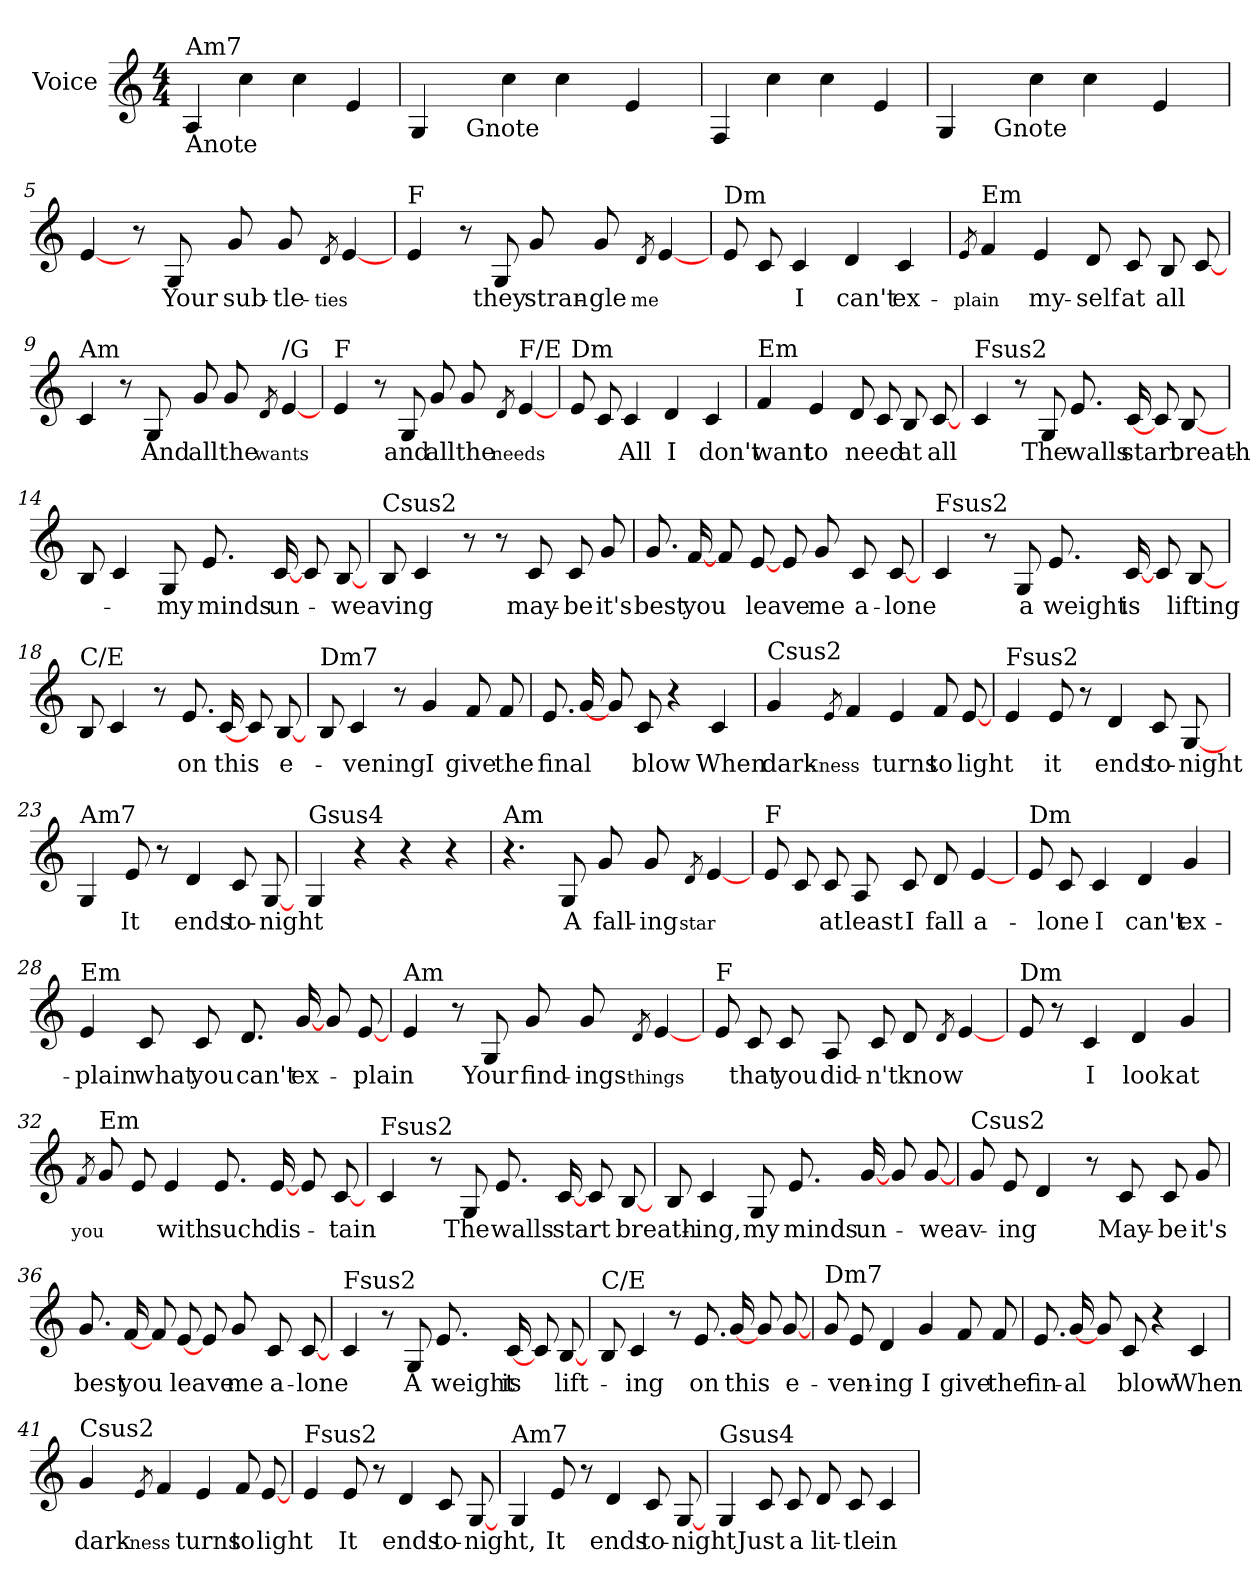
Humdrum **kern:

**kern	**text
*part1	*part1
*staff1	*staff1
*I"Voice	*
*clefG2	*
*k[]	*
*C:	*
*M4/4	*
=1	=1
!LO:TX:b:t=Anote	!
!LO:TX:a:t=Am7	!
4A	.
4cc	.
4cc	.
4e	.
=2	=2
!LO:TX:a:t=Am7/G	!
*^	*
4G	16ryy	.
.	32ryy	.
.	64ryy	.
.	256..ryy	.
!	!LO:TX:b:t=Gnote	!
.	2ryy	.
4cc	.	.
4cc	.	.
.	4ryy	.
4e	.	.
.	8ryy	.
.	128ryy	.
.	1024ryy	.
=3	=3	=3
!LO:TX:b:t=Fnote	!	!
!LO:TX:a:t=Fmaj7	!	!
*v	*v	*
4F	.
4cc	.
4cc	.
4e	.
=4	=4
!LO:TX:a:t=Am7/G	!
*^	*
4G	16ryy	.
.	32ryy	.
.	64ryy	.
.	256..ryy	.
!	!LO:TX:b:t=Gnote	!
.	2ryy	.
4cc	.	.
4cc	.	.
.	4ryy	.
4e	.	.
.	8ryy	.
.	128ryy	.
.	1024ryy	.
=5	=5	=5
!LO:TX:a:t=Am	!	!
*v	*v	*
[4e	.
8r	.
8G	-Your
8gL	-sub-
8g	-tle-
8qd	-ties
[4e	.
=6	=6
!LO:TX:a:t=F	!
4e	.
8r	.
8G	-they
8gL	-stran-
8g	-gle
8qd	-me
[4e	.
=7	=7
!LO:TX:a:t=Dm	!
8eL	.
8c	.
4c	-I
4d	-can't
4c	-ex-
=8	=8
8qe	-plain
!LO:TX:a:t=Em	!
4f	.
4e	-my-
8dL	-self
8c	-at
8B	-all
[8c	.
=9	=9
!LO:TX:a:t=Am	!
4c	.
8r	.
8G	-And
8gL	-all
8g	-the
8qd	-wants
!LO:TX:a:t=/G	!
[4e	.
=10	=10
!LO:TX:a:t=F	!
4e	.
8r	.
8G	-and
8gL	-all
8g	-the
8qd	-needs
!LO:TX:a:t=F/E	!
[4e	.
=11	=11
!LO:TX:a:t=Dm	!
8eL	.
8c	.
4c	-All
4d	-I
4c	-don't
=12	=12
!LO:TX:a:t=Em	!
4f	-want
4e	-to
8dL	-need
8c	.
8B	-at
[8c	-all
=13	=13
!LO:TX:a:t=Fsus2	!
4c	.
8r	.
8G	-The
8.eL	-walls
[16c	-start
8cL	.
[8B	-breath-
=14	=14
8BL	.
4c	.
8G	-my
8.eL	-minds
[16c	-un-
8cL	.
[8B	-weaving
=15	=15
!LO:TX:a:t=Csus2	!
8BL	.
4c	.
8r	.
8r	.
8c	-may-
8cL	-be
8g	-it's
=16	=16
8.gL	-best
[16f	-you
8fL	.
[8e	-leave
8eL	.
8g	-me
8c	-a-
[8c	-lone
=17	=17
!LO:TX:a:t=Fsus2	!
4c	.
8r	.
8G	-a
8.eL	-weight
[16c	-is
8cL	.
[8B	-lifting
=18	=18
!LO:TX:a:t=C/E	!
8BL	.
4c	.
8r	.
8.eL	-on
[16c	-this
8cL	.
[8B	-e-
=19	=19
!LO:TX:a:t=Dm7	!
8BL	.
4c	-vening
8r	.
4g	-I
8fL	-give
8f	-the
=20	=20
8.eL	-final
[16g	.
8gL	.
8c	-blow
4r	.
4c	-When
=21	=21
!LO:TX:a:t=Csus2	!
4g	-dark-
8qe	-ness
4f	.
4e	-turns
8fL	-to
[8e	-light
=22	=22
!LO:TX:a:t=Fsus2	!
4e	.
8e	-it
8r	.
4d	-ends
8cL	-to-
[8G	-night
=23	=23
!LO:TX:a:t=Am7	!
4G	.
8e	-It
8r	.
4d	-ends
8cL	-to-
[8G	-night
=24	=24
!LO:TX:a:t=Gsus4	!
4G	.
4r	.
4r	.
4r	.
=25	=25
!LO:TX:a:t=Am	!
4.r	.
8G	-A
8gL	-fall-
8g	-ing
8qd	-star
[4e	.
=26	=26
!LO:TX:a:t=F	!
8eL	.
8c	.
8c	-at
8A	-least
8cL	-I
8d	-fall
[4e	-a-
=27	=27
!LO:TX:a:t=Dm	!
8eL	.
8c	-lone
4c	-I
4d	-can't
4g	-ex-
=28	=28
!LO:TX:a:t=Em	!
4e	-plain
8cL	-what
8c	-you
8.dL	-can't
[16g	-ex-
8gL	.
[8e	-plain
=29	=29
!LO:TX:a:t=Am	!
4e	.
8r	.
8G	-Your
8gL	-find-
8g	-ings
8qd	-things
[4e	.
=30	=30
!LO:TX:a:t=F	!
8eL	.
8c	-that
8c	-you
8A	-did-
8cL	-n't
8d	-know
8qd	.
[4e	.
=31	=31
!LO:TX:a:t=Dm	!
8eL	.
8r	.
4c	-I
4d	-look
4g	-at
=32	=32
8qf	-you
!LO:TX:a:t=Em	!
8gL	.
8e	.
4e	-with
8.eL	-such
[16e	-dis-
8eL	.
[8c	-tain
=33	=33
!LO:TX:a:t=Fsus2	!
4c	.
8r	.
8G	-The
8.eL	-walls
[16c	-start
8cL	.
[8B	-breath-
=34	=34
8BL	.
4c	-ing,
8G	-my
8.eL	-minds
[16g	-un-
8gL	.
[8g	-weav-
=35	=35
!LO:TX:a:t=Csus2	!
8gL	.
8e	-ing
4d	.
8r	.
8c	-May-
8cL	-be
8g	-it's
=36	=36
8.gL	-best
[16f	-you
8fL	.
[8e	-leave
8eL	.
8g	-me
8c	-a-
[8c	-lone
=37	=37
!LO:TX:a:t=Fsus2	!
4c	.
8r	.
8G	-A
8.eL	-weight
[16c	-is
8cL	.
[8B	-lift-
=38	=38
!LO:TX:a:t=C/E	!
8BL	.
4c	-ing
8r	.
8.eL	-on
[16g	-this
8gL	.
[8g	-e-
=39	=39
!LO:TX:a:t=Dm7	!
8gL	.
8e	-ven-
4d	-ing
4g	-I
8fL	-give
8f	-the
=40	=40
8.eL	-fin-
[16g	-al
8gL	.
8c	-blow
4r	.
4c	-When
=41	=41
!LO:TX:a:t=Csus2	!
4g	-dark-
8qe	-ness
4f	.
4e	-turns
8fL	-to
[8e	-light
=42	=42
!LO:TX:a:t=Fsus2	!
4e	.
8e	-It
8r	.
4d	-ends
8cL	-to-
[8G	-night,
=43	=43
!LO:TX:a:t=Am7	!
4G	.
8e	-It
8r	.
4d	-ends
8cL	-to-
[8G	-night
=44	=44
!LO:TX:a:t=Gsus4	!
4G	.
8cL	-Just
8c	-a
8dL	-lit-
8c	-tle
4c	-in-
=	=
*-	*-
